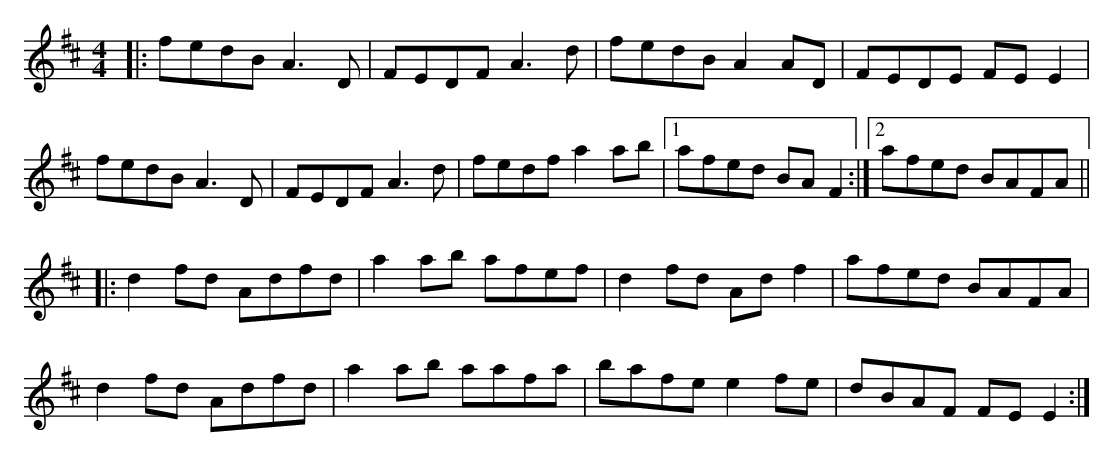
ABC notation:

X:1
M:4/4
K:D
|:fedB A3D|FEDF A3d|fedB A2AD|FEDE FEE2|
fedB A3D|FEDF A3d|fedf a2ab|1 afed BAF2:|2 afed BAFA||
|:d2fd Adfd|a2ab afef|d2fd Adf2|afed BAFA|
d2fd Adfd|a2ab aafa|bafe e2fe|dBAF FEE2:|
